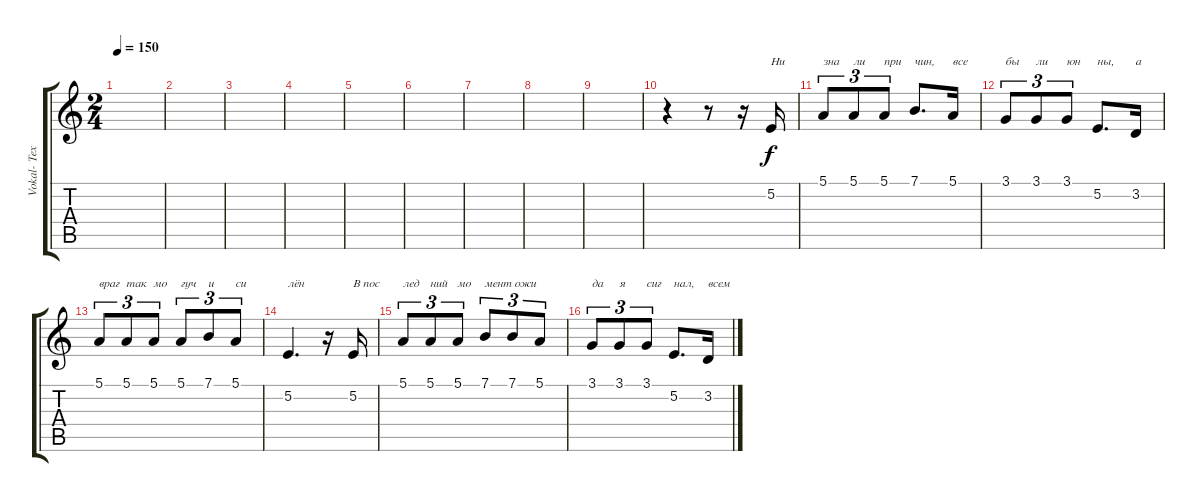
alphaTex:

\track ("Vokal- Text" "Vokal- Tex") {instrument lead5charang}
\staff {score tabs}
\tuning (E4 B3 G3 D3 A2 E2) {hide}
\ts (2 4)
\tempo 150
\clef g2
\ks aminor
|
|
|
|
|
|
|
|
|
r.4 r.8 r.16 5.2.16{txt "Ни"} |
5.1.8{tu (3 2) txt "зна"} 5.1.8{tu (3 2) txt "ли"} 5.1.8{tu (3 2) txt "при"} 7.1.8{d txt "чин,"} 5.1.16{txt "все"} |
3.1.8{tu (3 2) txt "бы"} 3.1.8{tu (3 2) txt "ли"} 3.1.8{tu (3 2) txt "юн"} 5.2.8{d txt "ны,"} 3.2.16{txt "а"} |
5.1.8{tu (3 2) txt "враг"} 5.1.8{tu (3 2) txt "так"} 5.1.8{tu (3 2) txt "мо"} 5.1.8{tu (3 2) txt "гуч"} 7.1.8{tu (3 2) txt "и"} 5.1.8{tu (3 2) txt "си"} |
5.2.4{d txt "лён"} r.16 5.2.16{txt "В пос"} |
5.1.8{tu (3 2) txt "лед"} 5.1.8{tu (3 2) txt "ний"} 5.1.8{tu (3 2) txt "мо"} 7.1.8{tu (3 2) txt "мент ожи"} 7.1.8{tu (3 2)} 5.1.8{tu (3 2)} |
3.1.8{tu (3 2) txt "да"} 3.1.8{tu (3 2) txt "я"} 3.1.8{tu (3 2) txt "сиг"} 5.2.8{d txt "нал,"} 3.2.16{txt "всем"}
